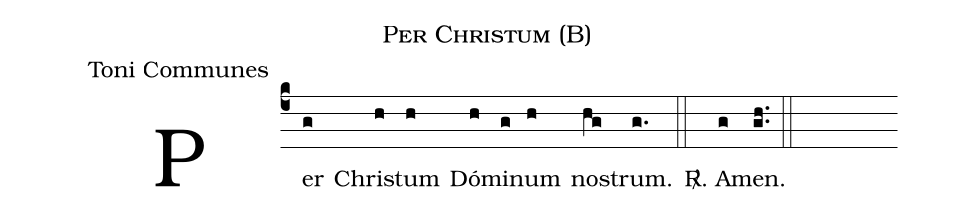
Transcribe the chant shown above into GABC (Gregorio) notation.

name:Per Christum (B);
office-part:Toni Communes;
%%
(c4) Per(g) Chri(h)stum(h) Dó(h)mi(g)num(h) no(hg)strum.(g.) (::) <sp>R/</sp>. A(g)men.(gh..) (::)
